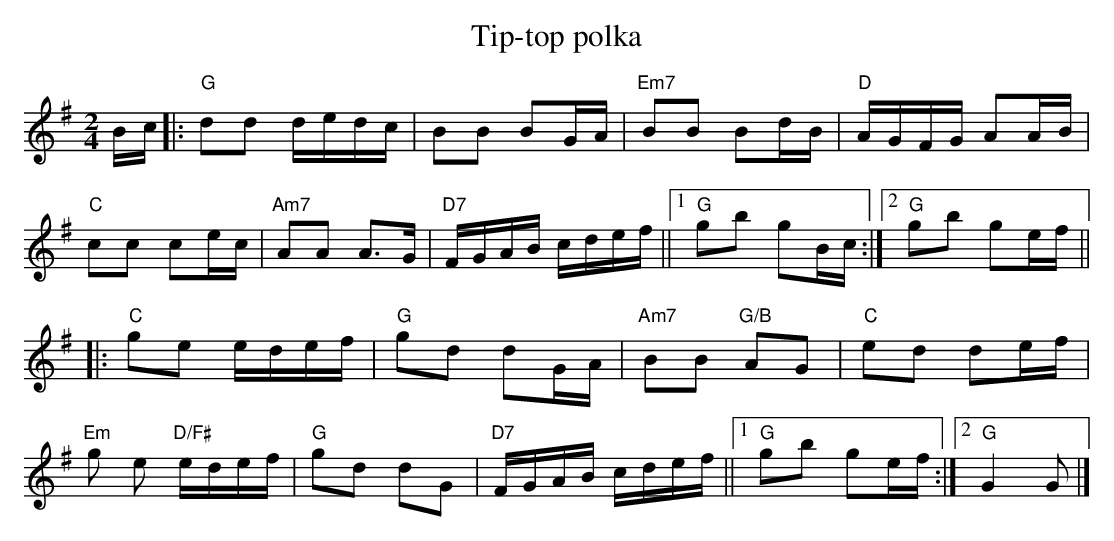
X:1
T:Tip-top polka
K:Gmaj
M:2/4
L:1/16
Bc|:"G"d2d2 dedc |B2B2 B2GA |"Em7"B2B2 B2dB |"D"AGFG A2AB |
"C"c2c2 c2ec |"Am7"A2A2 A3G |"D7"FGAB cdef ||1"G"g2b2 g2Bc :|2"G"g2b2 g2ef ||
|:"C"g2e2 edef |"G"g2d2 d2GA |"Am7"B2B2 "G/B"A2G2 |"C"e2d2 d2ef |
"Em"g2 e2 "D/F#"edef |"G"g2d2 d2G2 |"D7"FGAB cdef ||1"G"g2b2 g2ef :|2"G"G4 G2 |]
